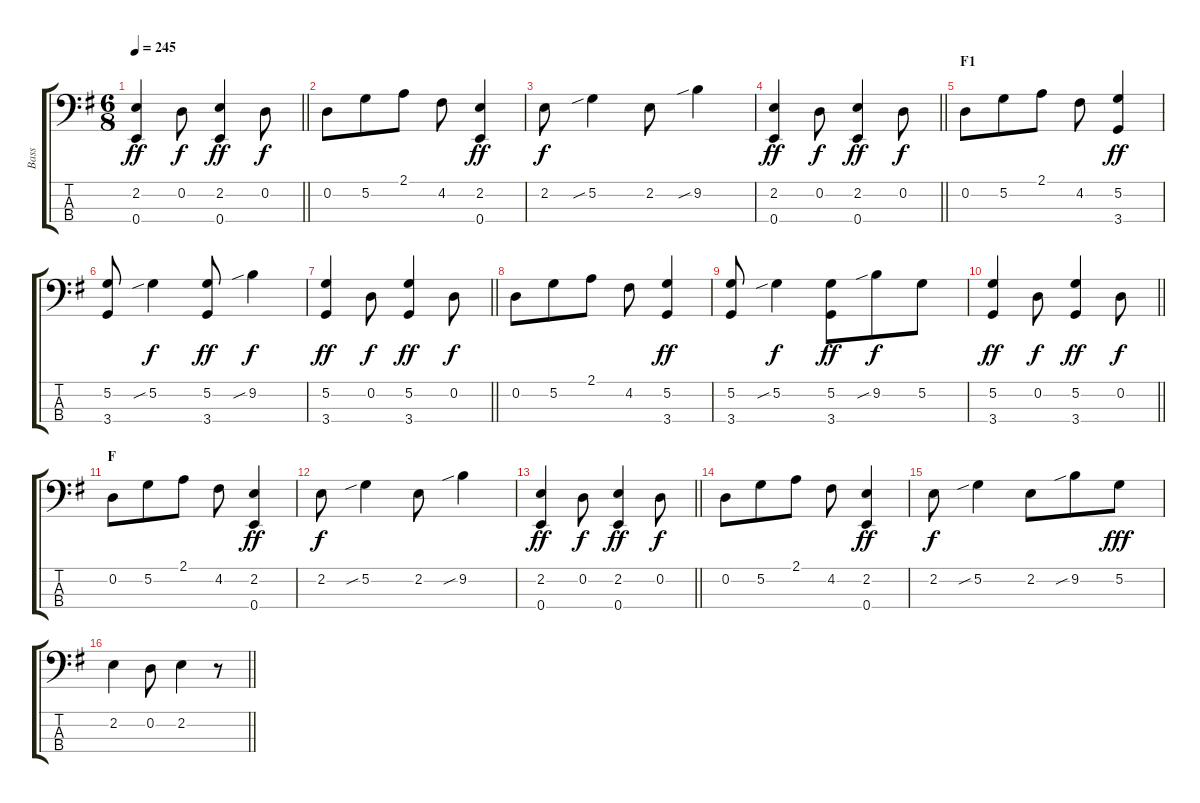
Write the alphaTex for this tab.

\track ("Bass" "Bass") {instrument synthbass1}
\staff {score tabs}
\tuning (G2 D2 A1 E1) {hide}
\ts (6 8)
\tempo 245
\clef f4
\barLineRight lightlight
\ks eminor
(2.2 0.4).4{dy ff} 0.2.8{dy f} (2.2 0.4).4{dy ff} 0.2.8{dy f} |
\section ("" "")
0.2.8 5.2.8 2.1.8 4.2.8 (2.2 0.4).4{dy ff} |
2.2.8{dy f} 5.2{sib}.4 2.2.8 9.2{sib}.4 |
\barLineRight lightlight
(2.2 0.4).4{dy ff} 0.2.8{dy f} (2.2 0.4).4{dy ff} 0.2.8{dy f} |
\section ("" "F1")
0.2.8 5.2.8 2.1.8 4.2.8 (5.2 3.4).4{dy ff} |
(5.2 3.4).8 5.2{sib}.4{dy f} (5.2 3.4).8{dy ff} 9.2{sib}.4{dy f} |
\barLineRight lightlight
(5.2 3.4).4{dy ff} 0.2.8{dy f} (5.2 3.4).4{dy ff} 0.2.8{dy f} |
\section ("" "")
0.2.8 5.2.8 2.1.8 4.2.8 (5.2 3.4).4{dy ff} |
(5.2 3.4).8 5.2{sib}.4{dy f} (5.2 3.4).8{dy ff} 9.2{sib}.8{dy f} 5.2.8 |
\barLineRight lightlight
(5.2 3.4).4{dy ff} 0.2.8{dy f} (5.2 3.4).4{dy ff} 0.2.8{dy f} |
\section ("" "F")
0.2.8 5.2.8 2.1.8 4.2.8 (2.2 0.4).4{dy ff} |
2.2.8{dy f} 5.2{sib}.4 2.2.8 9.2{sib}.4 |
\barLineRight lightlight
(2.2 0.4).4{dy ff} 0.2.8{dy f} (2.2 0.4).4{dy ff} 0.2.8{dy f} |
\section ("" "")
0.2.8 5.2.8 2.1.8 4.2.8 (2.2 0.4).4{dy ff} |
2.2.8{dy f} 5.2{sib}.4 2.2.8 9.2{sib}.8 5.2.8{dy fff} |
\barLineRight lightlight
2.2.4 0.2.8 2.2.4 r.8
